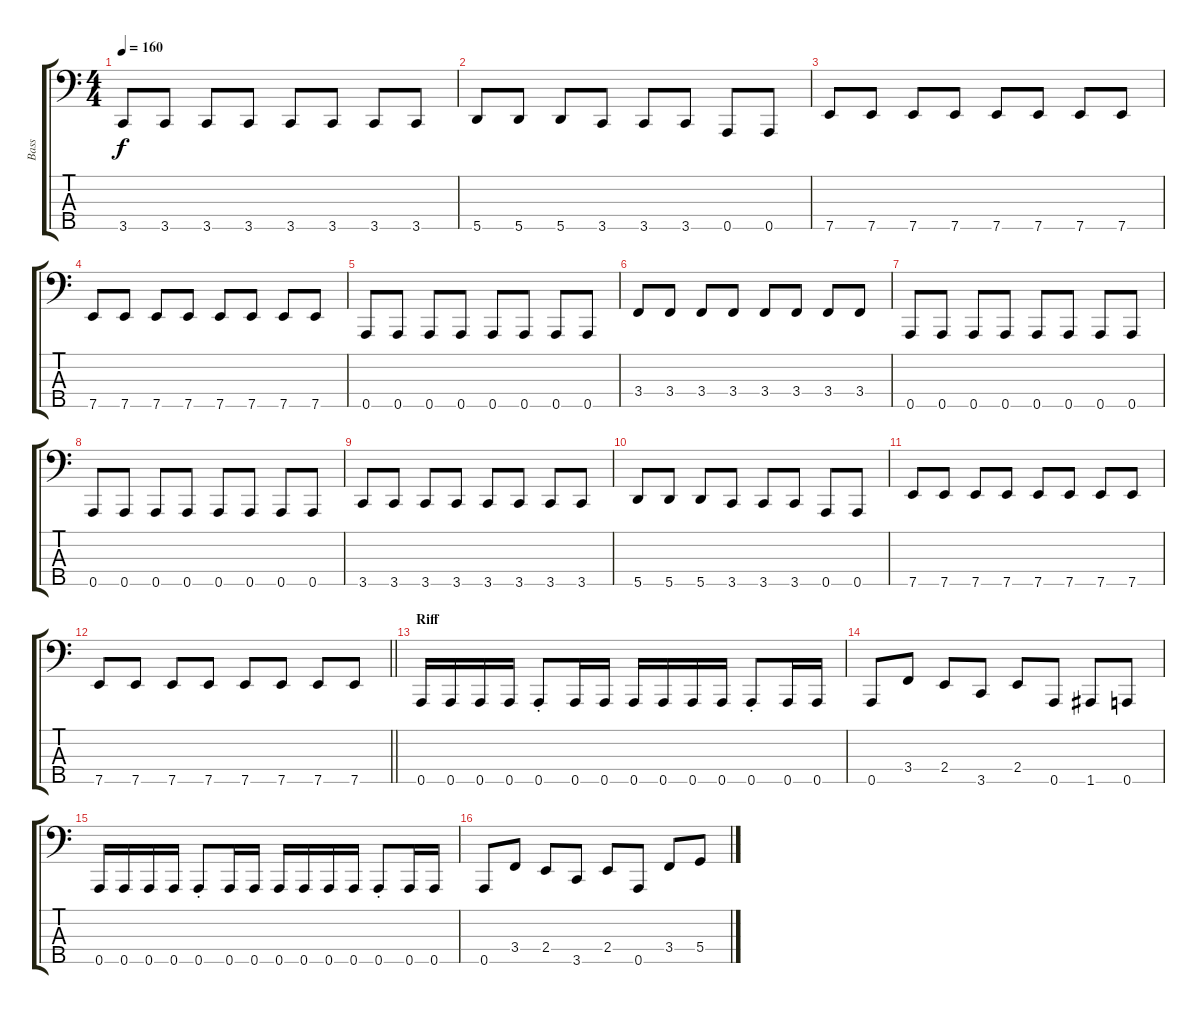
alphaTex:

\track ("Bass" "Bass") {instrument electricbasspick}
\staff {score tabs}
\tuning (F2 C2 G1 D1 A0) {hide}
\ts (4 4)
\tempo 160
\clef f4
\ks c
3.5.8{dy f} 3.5.8 3.5.8 3.5.8 3.5.8 3.5.8 3.5.8 3.5.8 |
5.5.8 5.5.8 5.5.8 3.5.8 3.5.8 3.5.8 0.5.8 0.5.8 |
7.5.8 7.5.8 7.5.8 7.5.8 7.5.8 7.5.8 7.5.8 7.5.8 |
7.5.8 7.5.8 7.5.8 7.5.8 7.5.8 7.5.8 7.5.8 7.5.8 |
0.5.8 0.5.8 0.5.8 0.5.8 0.5.8 0.5.8 0.5.8 0.5.8 |
3.4.8 3.4.8 3.4.8 3.4.8 3.4.8 3.4.8 3.4.8 3.4.8 |
0.5.8 0.5.8 0.5.8 0.5.8 0.5.8 0.5.8 0.5.8 0.5.8 |
0.5.8 0.5.8 0.5.8 0.5.8 0.5.8 0.5.8 0.5.8 0.5.8 |
3.5.8 3.5.8 3.5.8 3.5.8 3.5.8 3.5.8 3.5.8 3.5.8 |
5.5.8 5.5.8 5.5.8 3.5.8 3.5.8 3.5.8 0.5.8 0.5.8 |
7.5.8 7.5.8 7.5.8 7.5.8 7.5.8 7.5.8 7.5.8 7.5.8 |
\barLineRight lightlight
7.5.8 7.5.8 7.5.8 7.5.8 7.5.8 7.5.8 7.5.8 7.5.8 |
\section ("" "Riff")
0.5.16 0.5.16 0.5.16 0.5.16 0.5{st}.8 0.5.16 0.5.16 0.5.16 0.5.16 0.5.16 0.5.16 0.5{st}.8 0.5.16 0.5.16 |
0.5.8 3.4.8 2.4.8 3.5.8 2.4.8 0.5.8 1.5.8 0.5.8 |
0.5.16 0.5.16 0.5.16 0.5.16 0.5{st}.8 0.5.16 0.5.16 0.5.16 0.5.16 0.5.16 0.5.16 0.5{st}.8 0.5.16 0.5.16 |
0.5.8 3.4.8 2.4.8 3.5.8 2.4.8 0.5.8 3.4.8 5.4.8
